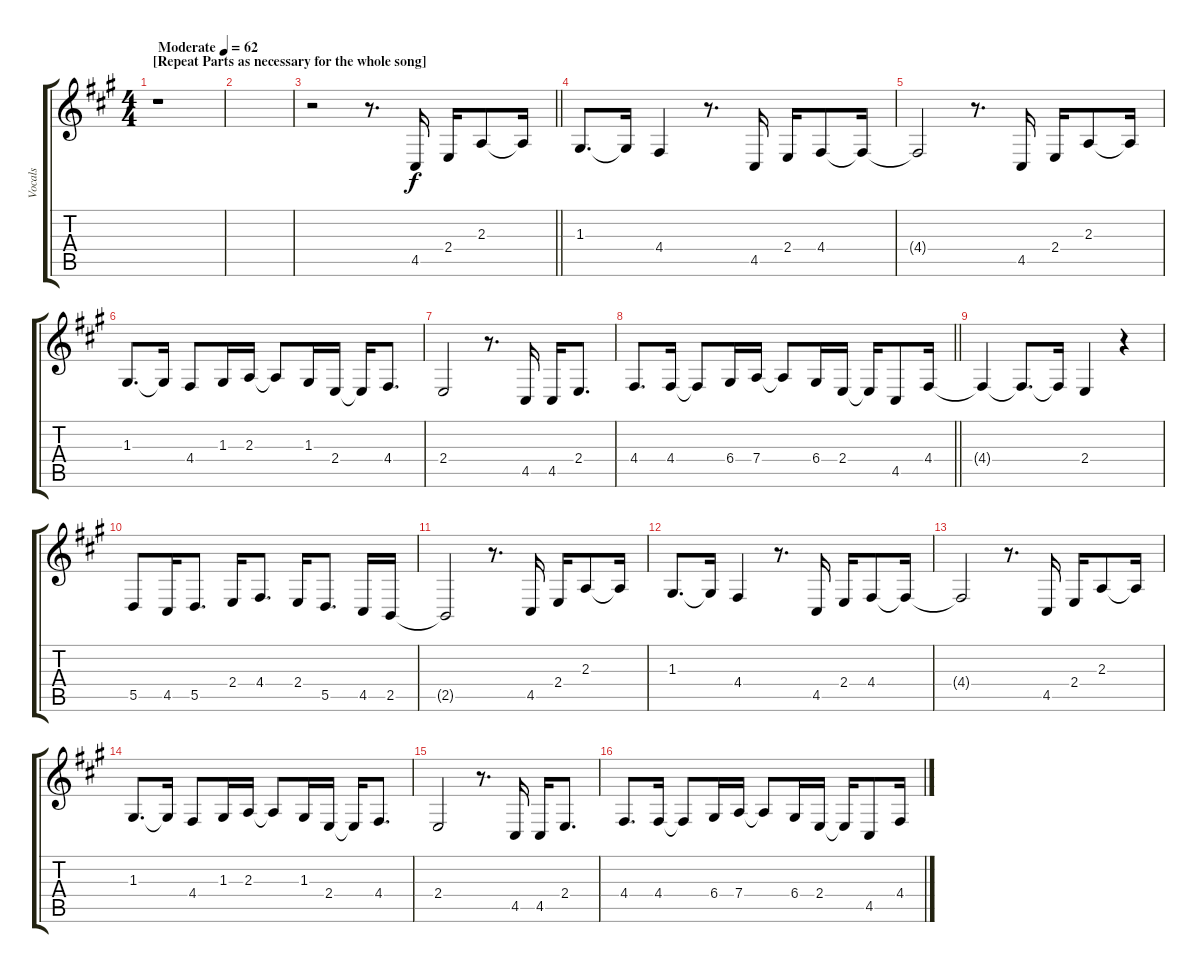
\track ("Vocals" "Vocals") {instrument brightacousticpiano}
\staff {score tabs}
\tuning (E4 B3 G3 D3 A2 E2) {hide}
\ts (4 4)
\section ("" "[Repeat Parts as necessary for the whole song]")
\tempo (62 "Moderate")
\clef g2
\ks a
r.1{dy f instrument brightacousticpiano} |
|
\barLineRight lightlight
r.2 r.8{d} 4.5.16 2.4.16 2.3.8 2.3{t}.16 |
1.3.8{d} 1.3{t}.16 4.4.4 r.8{d} 4.5.16 2.4.16 4.4.8 4.4{t}.16 |
4.4{t}.2 r.8{d} 4.5.16 2.4.16 2.3.8 2.3{t}.16 |
1.3.8{d} 1.3{t}.16 4.4.8 1.3.16 2.3.16 2.3{t}.8 1.3.16 2.4.16 2.4{t}.16 4.4.8{d} |
2.4.2 r.8{d} 4.5.16 4.5.16 2.4.8{d} |
\barLineRight lightlight
4.4.8{d} 4.4.16 4.4{t}.8 6.4.16 7.4.16 7.4{t}.8 6.4.16 2.4.16 2.4{t}.16 4.5.8 4.4.16 |
4.4{t}.4 4.4{t}.8{d} 4.4{t}.16 2.4.4 r.4 |
5.5.8 4.5.16 5.5.8{d} 2.4.16 4.4.8{d} 2.4.16 5.5.8{d} 4.5.16 2.5.16 |
2.5{t}.2 r.8{d} 4.5.16 2.4.16 2.3.8 2.3{t}.16 |
1.3.8{d} 1.3{t}.16 4.4.4 r.8{d} 4.5.16 2.4.16 4.4.8 4.4{t}.16 |
4.4{t}.2 r.8{d} 4.5.16 2.4.16 2.3.8 2.3{t}.16 |
1.3.8{d} 1.3{t}.16 4.4.8 1.3.16 2.3.16 2.3{t}.8 1.3.16 2.4.16 2.4{t}.16 4.4.8{d} |
2.4.2 r.8{d} 4.5.16 4.5.16 2.4.8{d} |
4.4.8{d} 4.4.16 4.4{t}.8 6.4.16 7.4.16 7.4{t}.8 6.4.16 2.4.16 2.4{t}.16 4.5.8 4.4.16
